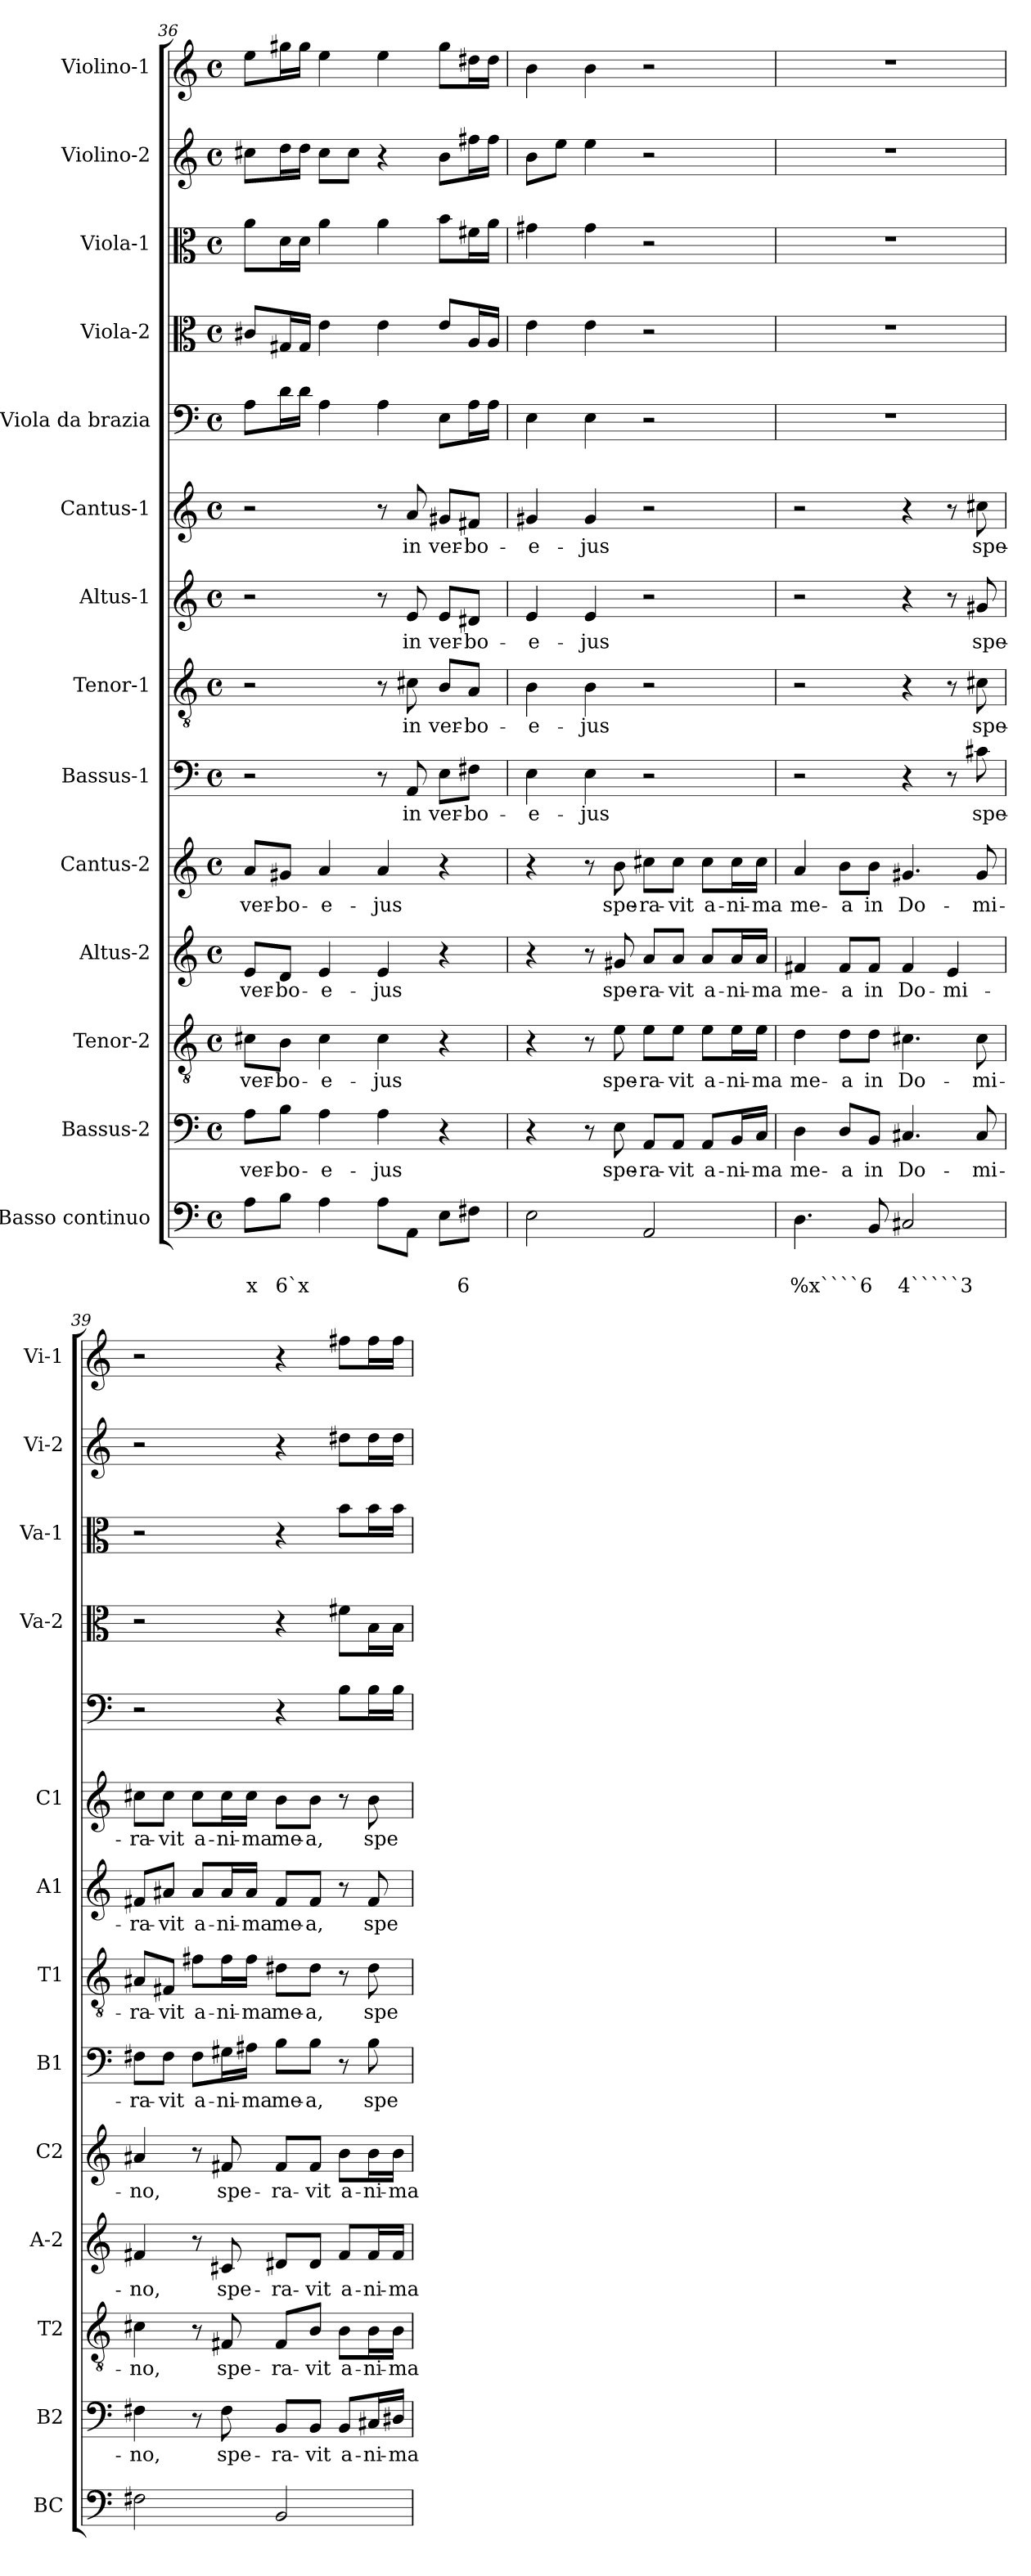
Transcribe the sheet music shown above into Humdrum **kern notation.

**kern	**text	**text	**kern	**text	**kern	**text	**kern	**text	**kern	**text	**kern	**text	**kern	**text	**kern	**text	**kern	**text	**kern	**kern	**kern	**kern	**kern
*part14	*part14	*part14	*part13	*part13	*part12	*part12	*part11	*part11	*part10	*part10	*part9	*part9	*part8	*part8	*part7	*part7	*part6	*part6	*part5	*part4	*part3	*part2	*part1
*staff14	*staff14	*staff14	*staff13	*staff13	*staff12	*staff12	*staff11	*staff11	*staff10	*staff10	*staff9	*staff9	*staff8	*staff8	*staff7	*staff7	*staff6	*staff6	*staff5	*staff4	*staff3	*staff2	*staff1
*I"Basso continuo	*	*	*I"Bassus-2	*	*I"Tenor-2	*	*I"Altus-2	*	*I"Cantus-2	*	*I"Bassus-1	*	*I"Tenor-1	*	*I"Altus-1	*	*I"Cantus-1	*	*I"Viola  da brazia	*I"Viola-2	*I"Viola-1	*I"Violino-2	*I"Violino-1
*I'BC	*	*	*I'B2	*	*I'T2	*	*I'A-2	*	*I'C2	*	*I'B1	*	*I'T1	*	*I'A1	*	*I'C1	*	*	*I'Va-2	*I'Va-1	*I'Vi-2	*I'Vi-1
*clefF4	*	*	*clefF4	*	*clefGv2	*	*clefG2	*	*clefG2	*	*clefF4	*	*clefGv2	*	*clefG2	*	*clefG2	*	*clefF4	*clefC3	*clefC3	*clefG2	*clefG2
*k[]	*	*	*k[]	*	*k[]	*	*k[]	*	*k[]	*	*k[]	*	*k[]	*	*k[]	*	*k[]	*	*k[]	*k[]	*k[]	*k[]	*k[]
*C:	*	*	*C:	*	*C:	*	*C:	*	*C:	*	*C:	*	*C:	*	*C:	*	*C:	*	*C:	*C:	*C:	*C:	*C:
*M4/4	*	*	*M4/4	*	*M4/4	*	*M4/4	*	*M4/4	*	*M4/4	*	*M4/4	*	*M4/4	*	*M4/4	*	*M4/4	*M4/4	*M4/4	*M4/4	*M4/4
*met(c)	*	*	*met(c)	*	*met(c)	*	*met(c)	*	*met(c)	*	*met(c)	*	*met(c)	*	*met(c)	*	*met(c)	*	*met(c)	*met(c)	*met(c)	*met(c)	*met(c)
=36	=36	=36	=36	=36	=36	=36	=36	=36	=36	=36	=36	=36	=36	=36	=36	=36	=36	=36	=36	=36	=36	=36	=36
!	!	!LO:LY:b	!	!LO:LY:b	!	!LO:LY:b	!	!LO:LY:b	!	!LO:LY:b	!	!	!	!	!	!	!	!	!	!	!	!	!
8A\L	.	x	8A\L	ver-	8c#X\L	ver-	8e/L	ver-	8a/L	ver-	2r	.	2r	.	2r	.	2r	.	8A\L	8c#X/L	8a\L	8cc#X\L	8ee\L
!	!	!LO:LY:b	!	!LO:LY:b	!	!LO:LY:b	!	!LO:LY:b	!	!LO:LY:b	!	!	!	!	!	!	!	!	!	!	!	!	!
8B\J	.	6`x	8B\J	-bo-	8B\J	-bo-	8d/J	-bo-	8g#X/J	-bo-	.	.	.	.	.	.	.	.	16d\L	16G#X/L	16d\L	16dd\L	16gg#X\L
.	.	.	.	.	.	.	.	.	.	.	.	.	.	.	.	.	.	.	16d\JJ	16G#/JJ	16d\JJ	16dd\JJ	16gg#\JJ
!	!	!	!	!LO:LY:b	!	!LO:LY:b	!	!LO:LY:b	!	!LO:LY:b	!	!	!	!	!	!	!	!	!	!	!	!	!
4A\	.	.	4A\	-e-	4c#\	-e-	4e/	-e-	4a/	-e-	.	.	.	.	.	.	.	.	4A\	4e\	4a\	8cc#\L	4ee\
.	.	.	.	.	.	.	.	.	.	.	.	.	.	.	.	.	.	.	.	.	.	8cc#\J	.
!	!	!	!	!LO:LY:b	!	!LO:LY:b	!	!LO:LY:b	!	!LO:LY:b	!	!	!	!	!	!	!	!	!	!	!	!	!
8A\L	.	.	4A\	-jus	4c#\	-jus	4e/	-jus	4a/	-jus	8r	.	8r	.	8r	.	8r	.	4A\	4e\	4a\	4r	4ee\
!	!	!	!	!	!	!	!	!	!	!	!	!LO:LY:b	!	!LO:LY:b	!	!LO:LY:b	!	!LO:LY:b	!	!	!	!	!
8AA\J	.	.	.	.	.	.	.	.	.	.	8AA/	in	8c#X\	in	8e/	in	8a/	in	.	.	.	.	.
!	!	!	!	!	!	!	!	!	!	!	!	!LO:LY:b	!	!LO:LY:b	!	!LO:LY:b	!	!LO:LY:b	!	!	!	!	!
8E\L	.	.	4r	.	4r	.	4r	.	4r	.	8E\L	ver-	8B/L	ver-	8e/L	ver-	8g#X/L	ver-	8E\L	8e/L	8b\L	8b\L	8gg#\L
!	!	!LO:LY:b	!	!	!	!	!	!	!	!	!	!LO:LY:b	!	!LO:LY:b	!	!LO:LY:b	!	!LO:LY:b	!	!	!	!	!
8F#X\J	.	6	.	.	.	.	.	.	.	.	8F#X\J	-bo-	8A/J	-bo-	8d#X/J	-bo-	8f#X/J	-bo-	16A\L	16A/L	16f#X\L	16ff#X\L	16dd#X\L
.	.	.	.	.	.	.	.	.	.	.	.	.	.	.	.	.	.	.	16A\JJ	16A/JJ	16a\JJ	16ff#\JJ	16dd#\JJ
=37	=37	=37	=37	=37	=37	=37	=37	=37	=37	=37	=37	=37	=37	=37	=37	=37	=37	=37	=37	=37	=37	=37	=37
!	!	!	!	!	!	!	!	!	!	!	!	!LO:LY:b	!	!LO:LY:b	!	!LO:LY:b	!	!LO:LY:b	!	!	!	!	!
2E\	.	.	4r	.	4r	.	4r	.	4r	.	4E\	-e-	4B\	-e-	4e/	-e-	4g#X/	-e-	4E\	4e\	4g#X\	8b\L	4b\
.	.	.	.	.	.	.	.	.	.	.	.	.	.	.	.	.	.	.	.	.	.	8ee\J	.
!	!	!	!	!	!	!	!	!	!	!	!	!LO:LY:b	!	!LO:LY:b	!	!LO:LY:b	!	!LO:LY:b	!	!	!	!	!
.	.	.	8r	.	8r	.	8r	.	8r	.	4E\	-jus	4B\	-jus	4e/	-jus	4g#/	-jus	4E\	4e\	4g#\	4ee\	4b\
!	!	!	!	!LO:LY:b	!	!LO:LY:b	!	!LO:LY:b	!	!LO:LY:b	!	!	!	!	!	!	!	!	!	!	!	!	!
.	.	.	8E\	spe-	8e\	spe-	8g#X/	spe-	8b\	spe-	.	.	.	.	.	.	.	.	.	.	.	.	.
!	!	!	!	!LO:LY:b	!	!LO:LY:b	!	!LO:LY:b	!	!LO:LY:b	!	!	!	!	!	!	!	!	!	!	!	!	!
2AA/	.	.	8AA/L	-ra-	8e\L	-ra-	8a/L	-ra-	8cc#X\L	-ra-	2r	.	2r	.	2r	.	2r	.	2r	2r	2r	2r	2r
!	!	!	!	!LO:LY:b	!	!LO:LY:b	!	!LO:LY:b	!	!LO:LY:b	!	!	!	!	!	!	!	!	!	!	!	!	!
.	.	.	8AA/J	-vit	8e\J	-vit	8a/J	-vit	8cc#\J	-vit	.	.	.	.	.	.	.	.	.	.	.	.	.
!	!	!	!	!LO:LY:b	!	!LO:LY:b	!	!LO:LY:b	!	!LO:LY:b	!	!	!	!	!	!	!	!	!	!	!	!	!
.	.	.	8AA/L	a-	8e\L	a-	8a/L	a-	8cc#\L	a-	.	.	.	.	.	.	.	.	.	.	.	.	.
!	!	!	!	!LO:LY:b	!	!LO:LY:b	!	!LO:LY:b	!	!LO:LY:b	!	!	!	!	!	!	!	!	!	!	!	!	!
.	.	.	16BB/L	-ni-	16e\L	-ni-	16a/L	-ni-	16cc#\L	-ni-	.	.	.	.	.	.	.	.	.	.	.	.	.
!	!	!	!	!LO:LY:b	!	!LO:LY:b	!	!LO:LY:b	!	!LO:LY:b	!	!	!	!	!	!	!	!	!	!	!	!	!
.	.	.	16C/JJ	-ma	16e\JJ	-ma	16a/JJ	-ma	16cc#\JJ	-ma	.	.	.	.	.	.	.	.	.	.	.	.	.
=38	=38	=38	=38	=38	=38	=38	=38	=38	=38	=38	=38	=38	=38	=38	=38	=38	=38	=38	=38	=38	=38	=38	=38
!	!	!LO:LY:b	!	!LO:LY:b	!	!LO:LY:b	!	!LO:LY:b	!	!LO:LY:b	!	!	!	!	!	!	!	!	!	!	!	!	!
4.D\	.	%x````6	4D\	me-	4d\	me-	4f#X/	me-	4a/	me-	2r	.	2r	.	2r	.	2r	.	1r	1r	1r	1r	1r
!	!	!	!	!LO:LY:b	!	!LO:LY:b	!	!LO:LY:b	!	!LO:LY:b	!	!	!	!	!	!	!	!	!	!	!	!	!
.	.	.	8D/L	-a	8d\L	-a	8f#/L	-a	8b\L	-a	.	.	.	.	.	.	.	.	.	.	.	.	.
!	!	!	!	!LO:LY:b	!	!LO:LY:b	!	!LO:LY:b	!	!LO:LY:b	!	!	!	!	!	!	!	!	!	!	!	!	!
8BB/	.	.	8BB/J	in	8d\J	in	8f#/J	in	8b\J	in	.	.	.	.	.	.	.	.	.	.	.	.	.
!	!	!LO:LY:b	!	!LO:LY:b	!	!LO:LY:b	!	!LO:LY:b	!	!LO:LY:b	!	!	!	!	!	!	!	!	!	!	!	!	!
2C#X/	.	4`````3	4.C#X/	Do-	4.c#X\	Do-	4f#/	Do-	4.g#X/	Do-	4r	.	4r	.	4r	.	4r	.	.	.	.	.	.
!	!	!	!	!	!	!	!	!LO:LY:b	!	!	!	!	!	!	!	!	!	!	!	!	!	!	!
.	.	.	.	.	.	.	4e/	-mi-	.	.	8r	.	8r	.	8r	.	8r	.	.	.	.	.	.
!	!	!	!	!LO:LY:b	!	!LO:LY:b	!	!	!	!LO:LY:b	!	!LO:LY:b	!	!LO:LY:b	!	!LO:LY:b	!	!LO:LY:b	!	!	!	!	!
.	.	.	8C#/	-mi-	8c#\	-mi-	.	.	8g#/	-mi-	8c#X\	spe-	8c#X\	spe-	8g#X/	spe-	8cc#X\	spe-	.	.	.	.	.
!!LO:PB:g=z
=39	=39	=39	=39	=39	=39	=39	=39	=39	=39	=39	=39	=39	=39	=39	=39	=39	=39	=39	=39	=39	=39	=39	=39
!	!	!	!	!LO:LY:b	!	!LO:LY:b	!	!LO:LY:b	!	!LO:LY:b	!	!LO:LY:b	!	!LO:LY:b	!	!LO:LY:b	!	!LO:LY:b	!	!	!	!	!
2F#X\	.	.	4F#X\	-no,	4c#X\	-no,	4f#X/	-no,	4a#X/	-no,	8F#X\L	-ra-	8A#X/L	-ra-	8f#X/L	-ra-	8cc#X\L	-ra-	2r	2r	2r	2r	2r
!	!	!	!	!	!	!	!	!	!	!	!	!LO:LY:b	!	!LO:LY:b	!	!LO:LY:b	!	!LO:LY:b	!	!	!	!	!
.	.	.	.	.	.	.	.	.	.	.	8F#\J	-vit	8F#X/J	-vit	8a#X/J	-vit	8cc#\J	-vit	.	.	.	.	.
!	!	!	!	!	!	!	!	!	!	!	!	!LO:LY:b	!	!LO:LY:b	!	!LO:LY:b	!	!LO:LY:b	!	!	!	!	!
.	.	.	8r	.	8r	.	8r	.	8r	.	8F#\L	a-	8f#X\L	a-	8a#/L	a-	8cc#\L	a-	.	.	.	.	.
!	!	!	!	!LO:LY:b	!	!LO:LY:b	!	!LO:LY:b	!	!LO:LY:b	!	!LO:LY:b	!	!LO:LY:b	!	!LO:LY:b	!	!LO:LY:b	!	!	!	!	!
.	.	.	8F#\	spe-	8F#X/	spe-	8c#X/	spe-	8f#X/	spe-	16G#X\L	-ni-	16f#\L	-ni-	16a#/L	-ni-	16cc#\L	-ni-	.	.	.	.	.
!	!	!	!	!	!	!	!	!	!	!	!	!LO:LY:b	!	!LO:LY:b	!	!LO:LY:b	!	!LO:LY:b	!	!	!	!	!
.	.	.	.	.	.	.	.	.	.	.	16A#X\JJ	-ma	16f#\JJ	-ma	16a#/JJ	-ma	16cc#\JJ	-ma	.	.	.	.	.
!	!	!	!	!LO:LY:b	!	!LO:LY:b	!	!LO:LY:b	!	!LO:LY:b	!	!LO:LY:b	!	!LO:LY:b	!	!LO:LY:b	!	!LO:LY:b	!	!	!	!	!
2BB/	.	.	8BB/L	-ra-	8F#/L	-ra-	8d#X/L	-ra-	8f#/L	-ra-	8B\L	me-	8d#X\L	me-	8f#/L	me-	8b\L	me-	4r	4r	4r	4r	4r
!	!	!	!	!LO:LY:b	!	!LO:LY:b	!	!LO:LY:b	!	!LO:LY:b	!	!LO:LY:b	!	!LO:LY:b	!	!LO:LY:b	!	!LO:LY:b	!	!	!	!	!
.	.	.	8BB/J	-vit	8B/J	-vit	8d#/J	-vit	8f#/J	-vit	8B\J	-a,	8d#\J	-a,	8f#/J	-a,	8b\J	-a,	.	.	.	.	.
!	!	!	!	!LO:LY:b	!	!LO:LY:b	!	!LO:LY:b	!	!LO:LY:b	!	!	!	!	!	!	!	!	!	!	!	!	!
.	.	.	8BB/L	a-	8B\L	a-	8f#/L	a-	8b\L	a-	8r	.	8r	.	8r	.	8r	.	8B\L	8f#X\L	8b\L	8dd#X\L	8ff#X\L
!	!	!	!	!LO:LY:b	!	!LO:LY:b	!	!LO:LY:b	!	!LO:LY:b	!	!LO:LY:b	!	!LO:LY:b	!	!LO:LY:b	!	!LO:LY:b	!	!	!	!	!
.	.	.	16C#X/L	-ni-	16B\L	-ni-	16f#/L	-ni-	16b\L	-ni-	8B\	spe-	8d#\	spe-	8f#/	spe-	8b\	spe-	16B\L	16B\L	16b\L	16dd#\L	16ff#\L
!	!	!	!	!LO:LY:b	!	!LO:LY:b	!	!LO:LY:b	!	!LO:LY:b	!	!	!	!	!	!	!	!	!	!	!	!	!
.	.	.	16D#X/JJ	-ma	16B\JJ	-ma	16f#/JJ	-ma	16b\JJ	-ma	.	.	.	.	.	.	.	.	16B\JJ	16B\JJ	16b\JJ	16dd#\JJ	16ff#\JJ
=	=	=	=	=	=	=	=	=	=	=	=	=	=	=	=	=	=	=	=	=	=	=	=
*-	*-	*-	*-	*-	*-	*-	*-	*-	*-	*-	*-	*-	*-	*-	*-	*-	*-	*-	*-	*-	*-	*-	*-
